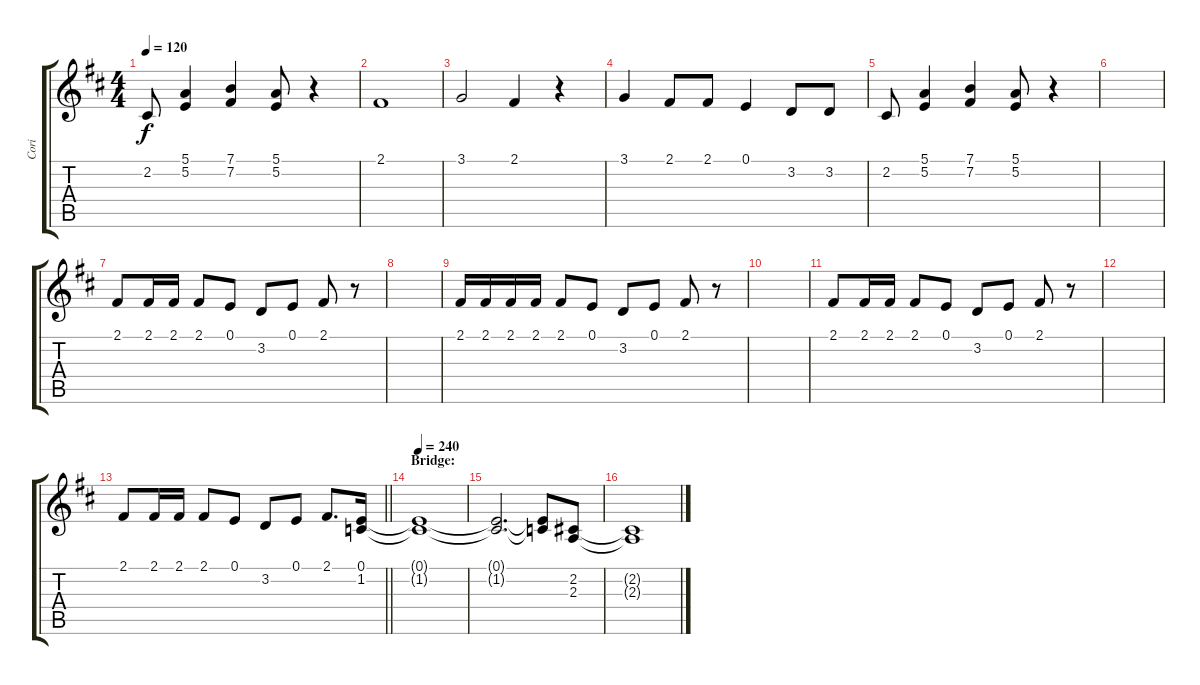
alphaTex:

\track ("Cori" "Cori") {instrument clarinet}
\staff {score tabs}
\tuning (E4 B3 G3 D3 A2 E2) {hide}
\ts (4 4)
\tempo 120
\clef g2
\ks d
2.2.8{dy f} (5.1 5.2).4 (7.1 7.2).4 (5.1 5.2).8 r.4 |
2.1.1 |
3.1.2 2.1.4 r.4 |
3.1.4 2.1.8 2.1.8 0.1.4 3.2.8 3.2.8 |
2.2.8 (5.1 5.2).4 (7.1 7.2).4 (5.1 5.2).8 r.4 |
|
2.1.8 2.1.16 2.1.16 2.1.8 0.1.8 3.2.8 0.1.8 2.1.8 r.8 |
|
2.1.16 2.1.16 2.1.16 2.1.16 2.1.8 0.1.8 3.2.8 0.1.8 2.1.8 r.8 |
|
2.1.8 2.1.16 2.1.16 2.1.8 0.1.8 3.2.8 0.1.8 2.1.8 r.8 |
|
\barLineRight lightlight
2.1.8 2.1.16 2.1.16 2.1.8 0.1.8 3.2.8 0.1.8 2.1.8{d} (0.1 1.2).16 |
\section ("" "Bridge:")
\tempo 240
(0.1{t} 1.2{t}).1 |
(0.1{t} 1.2{t}).2{d} (0.1{t} 1.2{t}).8 (2.2 2.3).8 |
(2.2{t} 2.3{t}).1
